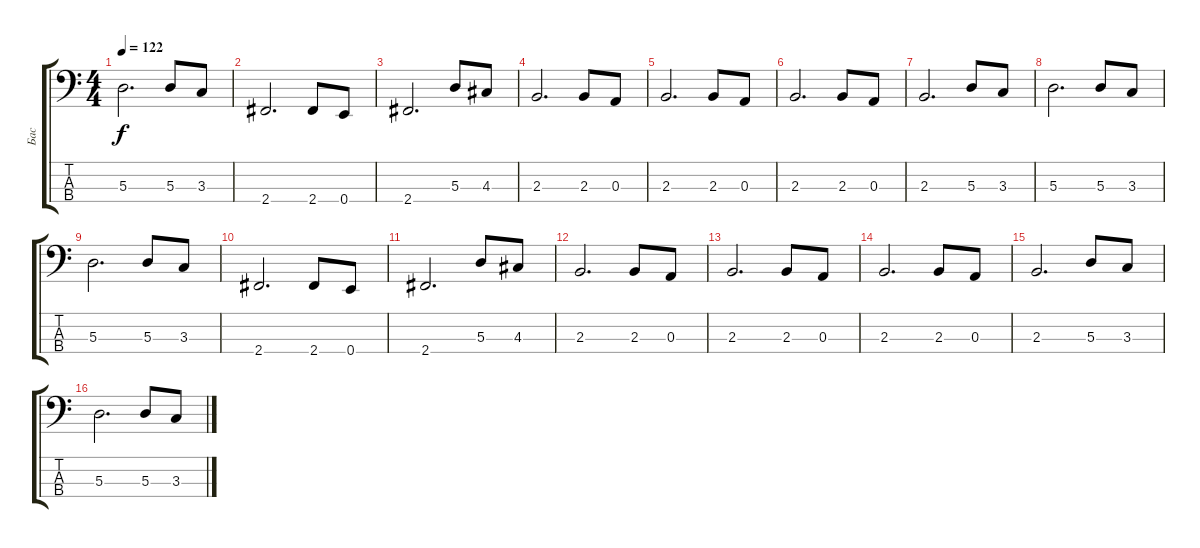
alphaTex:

\track ("Бас" "Бас") {instrument electricbassfinger}
\staff {score tabs}
\tuning (G2 D2 A1 E1) {hide}
\ts (4 4)
\tempo 122
\clef f4
\ks c
5.3.2{d dy f} 5.3.8 3.3.8 |
2.4.2{d} 2.4.8 0.4.8 |
2.4.2{d} 5.3.8 4.3.8 |
2.3.2{d} 2.3.8 0.3.8 |
2.3.2{d} 2.3.8 0.3.8 |
2.3.2{d} 2.3.8 0.3.8 |
2.3.2{d} 5.3.8 3.3.8 |
5.3.2{d} 5.3.8 3.3.8 |
5.3.2{d} 5.3.8 3.3.8 |
2.4.2{d} 2.4.8 0.4.8 |
2.4.2{d} 5.3.8 4.3.8 |
2.3.2{d} 2.3.8 0.3.8 |
2.3.2{d} 2.3.8 0.3.8 |
2.3.2{d} 2.3.8 0.3.8 |
2.3.2{d} 5.3.8 3.3.8 |
5.3.2{d} 5.3.8 3.3.8
